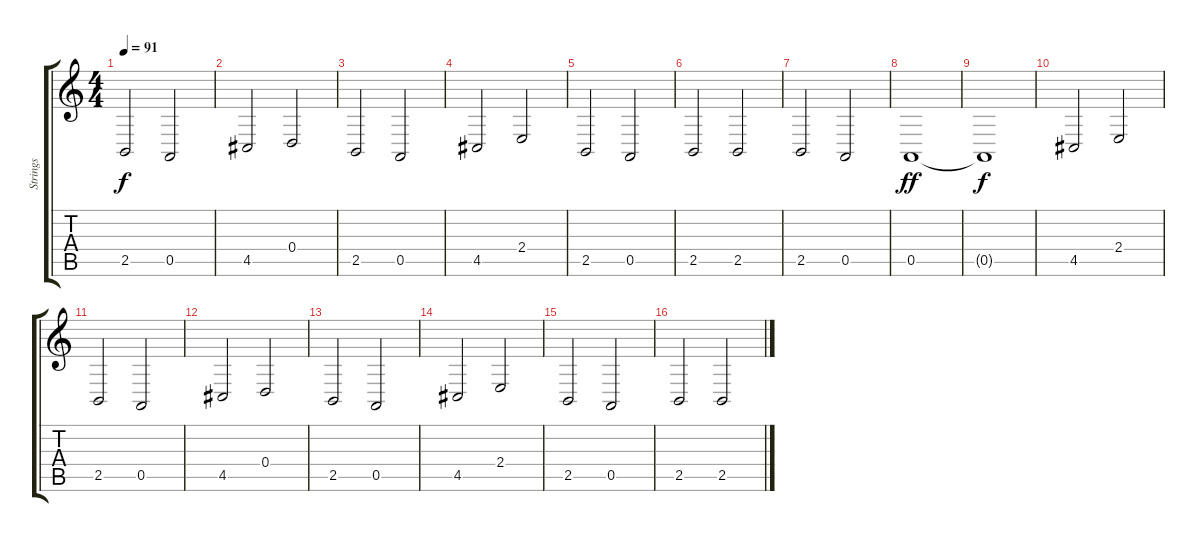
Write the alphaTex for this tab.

\track ("Strings" "Strings") {instrument stringensemble1}
\staff {score tabs}
\tuning (E4 B3 G3 D3 A2 E2) {hide}
\ts (4 4)
\tempo 91
\clef g2
\ks c
2.5.2{dy f} 0.5.2 |
4.5.2 0.4.2 |
2.5.2 0.5.2 |
4.5.2 2.4.2 |
2.5.2 0.5.2 |
2.5.2 2.5.2 |
2.5.2 0.5.2 |
0.5.1{dy ff} |
0.5{t}.1{dy f} |
4.5.2 2.4.2 |
2.5.2 0.5.2 |
4.5.2 0.4.2 |
2.5.2 0.5.2 |
4.5.2 2.4.2 |
2.5.2 0.5.2 |
2.5.2 2.5.2
